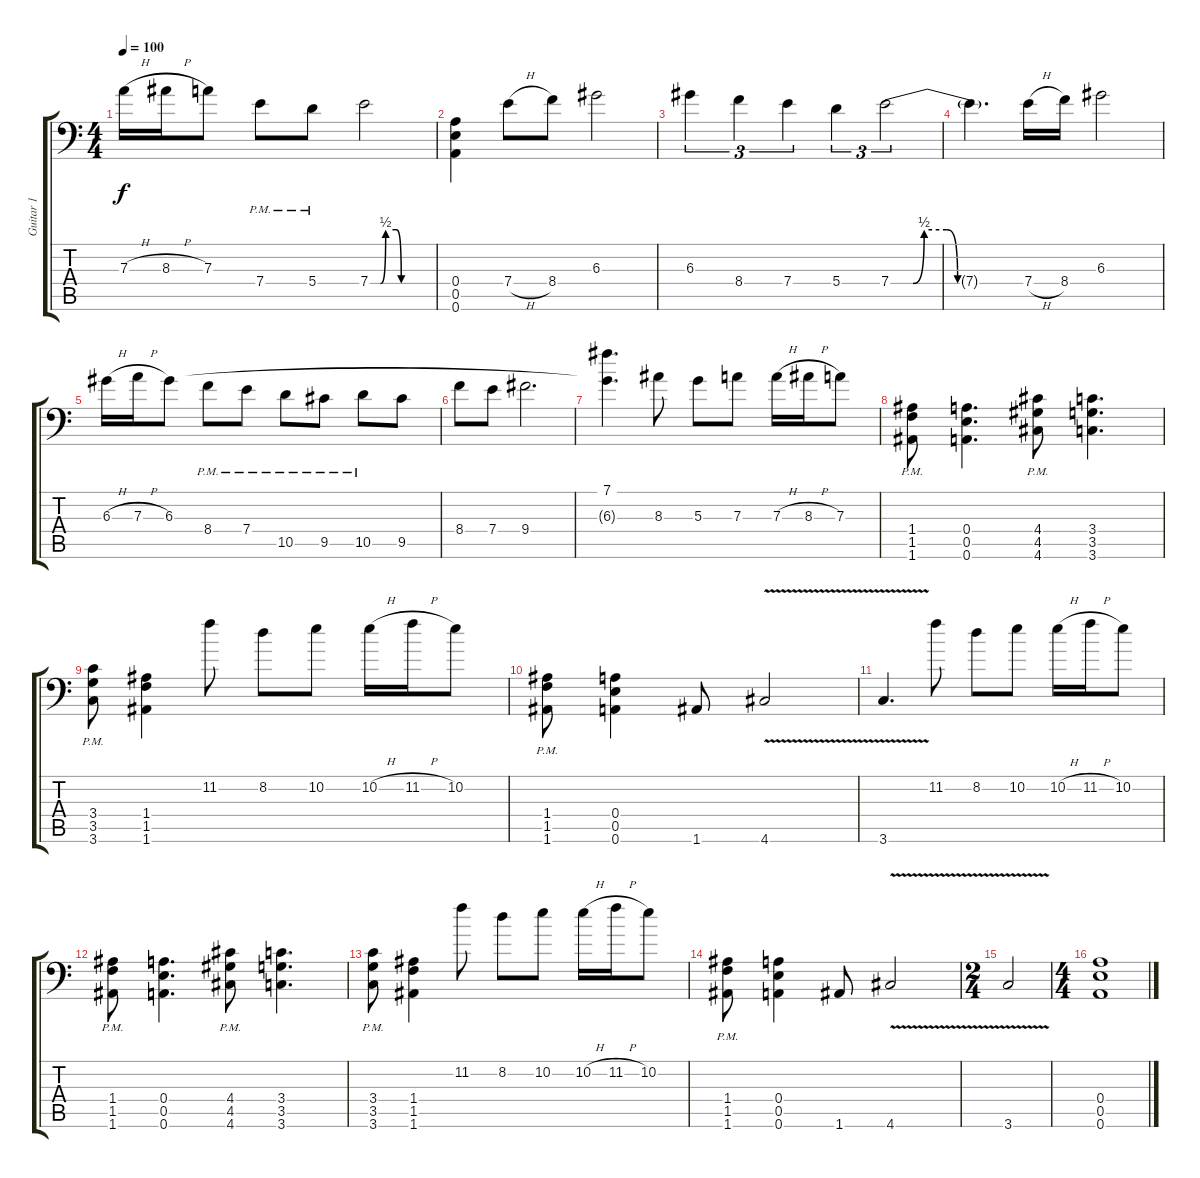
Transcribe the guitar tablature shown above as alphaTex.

\track ("Guitar 1" "Guitar 1") {instrument distortionguitar}
\staff {score tabs}
\tuning (B3 Gb3 D3 A2 E2 A1) {hide}
\ts (4 4)
\tempo 100
\clef f4
\ks c
7.3{h}.16{dy f instrument distortionguitar} 8.3{h}.16 7.3.8 7.4{pm}.8 5.4{pm}.8 7.4{be (custom 0 0 10 0 15 2 25 2 30 0 60 0)}.2 |
(0.4 0.5 0.6).4 7.4{h}.8 8.4.8 6.3.2 |
6.3.4{tu (3 2)} 8.4.4{tu (3 2)} 7.4.4{tu (3 2)} 5.4.4{tu (3 2)} 7.4{be (custom 0 0 10 0 15 2 25 2 30 0 60 0)}.2{tu (3 2)} |
7.4{t}.4{d} 7.4{h}.16 8.4.16 6.3.2 |
6.3{h}.16 7.3{h}.16 6.3.8 8.4{pm}.8 7.4{pm}.8 10.5{pm}.8 9.5{pm}.8 10.5{pm}.8 9.5.8 |
8.4.8 7.4.8 9.4.2{d} |
(7.1 6.3{t}).4{d} 8.3.8 5.3.8 7.3.8 7.3{h}.16 8.3{h}.16 7.3.8 |
(1.4{pm} 1.5{pm} 1.6{pm}).8 (0.4 0.5 0.6).4{d} (4.4{pm} 4.5{pm} 4.6{pm}).8 (3.4 3.5 3.6).4{d} |
(3.4{pm} 3.5{pm} 3.6{pm}).8 (1.4 1.5 1.6).4 11.2.8 8.2.8 10.2.8 10.2{h}.16 11.2{h}.16 10.2.8 |
(1.4{pm} 1.5{pm} 1.6{pm}).8 (0.4 0.5 0.6).4 1.6.8 4.6{v}.2 |
3.6{v}.4{d} 11.2.8 8.2.8 10.2.8 10.2{h}.16 11.2{h}.16 10.2.8 |
(1.4{pm} 1.5{pm} 1.6{pm}).8 (0.4 0.5 0.6).4{d} (4.4{pm} 4.5{pm} 4.6{pm}).8 (3.4 3.5 3.6).4{d} |
(3.4{pm} 3.5{pm} 3.6{pm}).8 (1.4 1.5 1.6).4 11.2.8 8.2.8 10.2.8 10.2{h}.16 11.2{h}.16 10.2.8 |
(1.4{pm} 1.5{pm} 1.6{pm}).8 (0.4 0.5 0.6).4 1.6.8 4.6{v}.2 |
\ts (2 4)
3.6{v}.2 |
\ts (4 4)
(0.4 0.5 0.6).1
